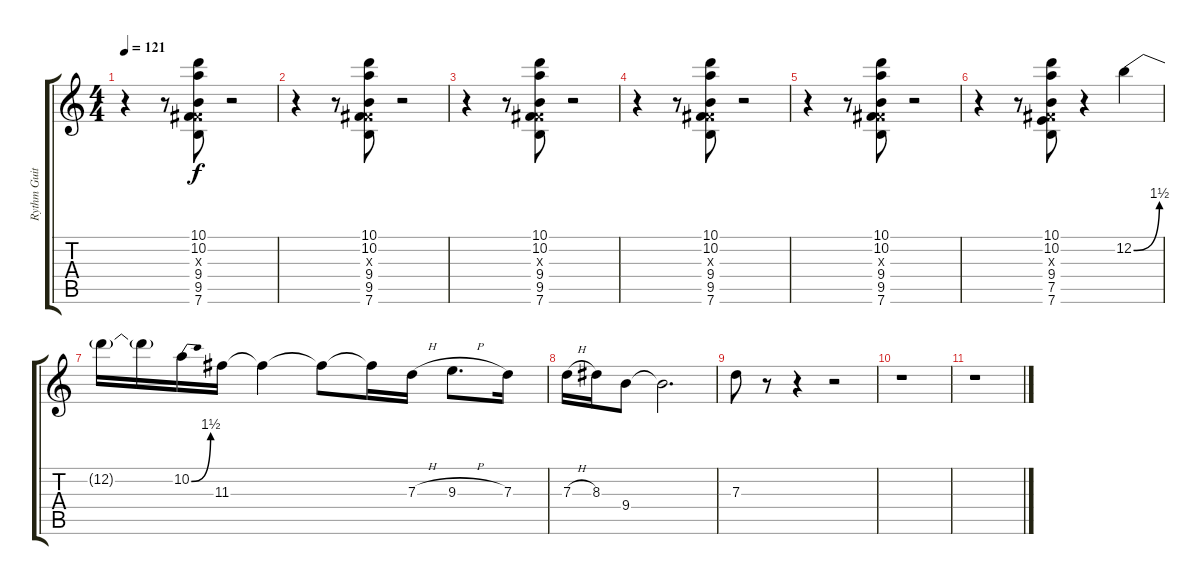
\track ("Rythm Guitar" "Rythm Guit") {instrument distortionguitar}
\staff {score tabs}
\tuning (E4 B3 G3 D3 A2 E2) {hide}
\ts (4 4)
\tempo 121
\clef g2
\ks c
r.4{dy f} r.8 (10.1 10.2 -1.3{x} 9.4 9.5 7.6).8 r.2 |
r.4 r.8 (10.1 10.2 -1.3{x} 9.4 9.5 7.6).8 r.2 |
r.4 r.8 (10.1 10.2 -1.3{x} 9.4 9.5 7.6).8 r.2 |
r.4 r.8 (10.1 10.2 -1.3{x} 9.4 9.5 7.6).8 r.2 |
r.4 r.8 (10.1 10.2 -1.3{x} 9.4 9.5 7.6).8 r.2 |
r.4 r.8 (10.1 10.2 -1.3{x} 9.4 7.5 7.6).8 r.4 12.2{be (bend 0 0 60 6)}.4 |
12.2{t}.16 12.2{t}.16 10.2{be (bend 0 0 60 6)}.16 11.3.16 11.3{t}.4 11.3{t}.8 11.3{t}.16 7.3{h}.16 9.3{h}.8{d} 7.3.16 |
7.3{h}.16 8.3.16 9.4.8 9.4{t}.2{d} |
7.3.8 r.8 r.4 r.2 |
r.1 |
r.1
